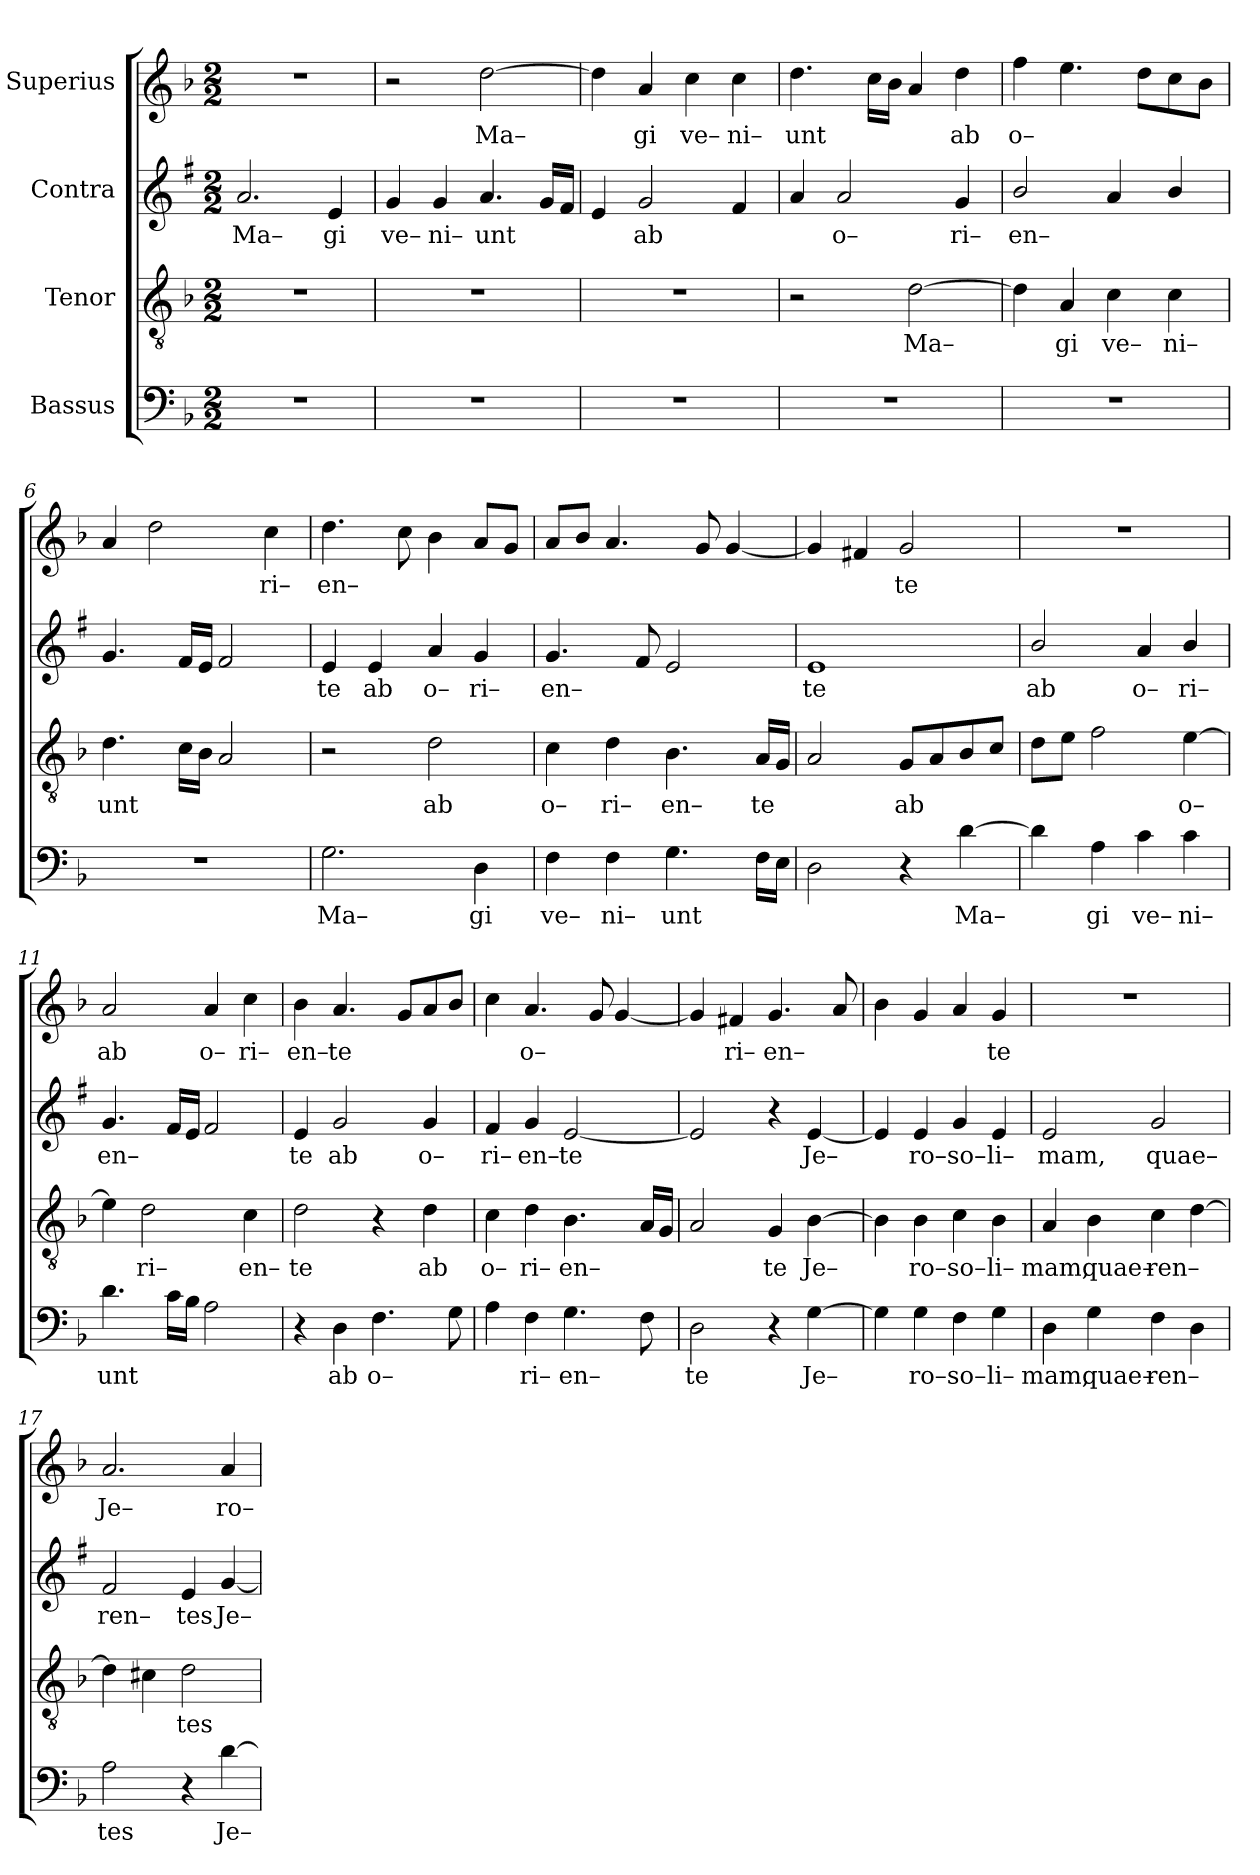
**kern	**text	**kern	**text	**kern	**text	**kern	**text
*part4	*part4	*part3	*part3	*part2	*part2	*part1	*part1
*staff4	*staff4	*staff3	*staff3	*staff2	*staff2	*staff1	*staff1
*I"Bassus	*	*I"Tenor	*	*I"Contra	*	*I"Superius	*
*clefF4	*	*clefGv2	*	*clefG2	*	*clefG2	*
*	*	*	*	*ITrd1c2	*	*	*
*k[b-]	*	*k[b-]	*	*k[b-]	*	*k[b-]	*
*F:	*	*F:	*	*F:	*	*F:	*
*M2/2	*	*M2/2	*	*M2/2	*	*M2/2	*
=1	=1	=1	=1	=1	=1	=1	=1
!	!	!	!	!	!LO:LY:b	!	!
1r	.	1r	.	2.g/	Ma–	1r	.
!	!	!	!	!	!LO:LY:b	!	!
.	.	.	.	4d/	gi	.	.
=2	=2	=2	=2	=2	=2	=2	=2
!	!	!	!	!	!LO:LY:b	!	!
1r	.	1r	.	4f/	ve–	2r	.
!	!	!	!	!	!LO:LY:b	!	!
.	.	.	.	4f/	ni–	.	.
!	!	!	!	!	!LO:LY:b	!	!LO:LY:b
.	.	.	.	4.g/	unt	[2dd\	Ma–
.	.	.	.	16f/LL	.	.	.
.	.	.	.	16e/JJ	.	.	.
=3	=3	=3	=3	=3	=3	=3	=3
1r	.	1r	.	4d/	.	4dd\]	.
!	!	!	!	!	!LO:LY:b	!	!LO:LY:b
.	.	.	.	2f/	ab	4a/	gi
!	!	!	!	!	!	!	!LO:LY:b
.	.	.	.	.	.	4cc\	ve–
!	!	!	!	!	!	!	!LO:LY:b
.	.	.	.	4e/	.	4cc\	ni–
=4	=4	=4	=4	=4	=4	=4	=4
!	!	!	!	!	!	!	!LO:LY:b
1r	.	2r	.	4g/	.	4.dd\	unt
!	!	!	!	!	!LO:LY:b	!	!
.	.	.	.	2g/	o–	.	.
.	.	.	.	.	.	16cc\LL	.
.	.	.	.	.	.	16b-\JJ	.
!	!	!	!LO:LY:b	!	!	!	!
.	.	[2d\	Ma–	.	.	4a/	.
!	!	!	!	!	!LO:LY:b	!	!LO:LY:b
.	.	.	.	4f/	ri–	4dd\	ab
=5	=5	=5	=5	=5	=5	=5	=5
!	!	!	!	!	!LO:LY:b	!	!LO:LY:b
1r	.	4d\]	.	2a/	en–	4ff\	o–
!	!	!	!LO:LY:b	!	!	!	!
.	.	4A/	gi	.	.	4.ee\	.
!	!	!	!LO:LY:b	!	!	!	!
.	.	4c\	ve–	4g/	.	.	.
.	.	.	.	.	.	8dd\L	.
!	!	!	!LO:LY:b	!	!	!	!
.	.	4c\	ni–	4a/	.	8cc\	.
.	.	.	.	.	.	8b-\J	.
=6	=6	=6	=6	=6	=6	=6	=6
!	!	!	!LO:LY:b	!	!	!	!
1r	.	4.d\	unt	4.f/	.	4a/	.
.	.	.	.	.	.	2dd\	.
.	.	16c\LL	.	16e/LL	.	.	.
.	.	16B-\JJ	.	16d/JJ	.	.	.
.	.	2A/	.	2e/	.	.	.
!	!	!	!	!	!	!	!LO:LY:b
.	.	.	.	.	.	4cc\	ri–
!!LO:LB:g=z
=7	=7	=7	=7	=7	=7	=7	=7
!	!LO:LY:b	!	!	!	!LO:LY:b	!	!LO:LY:b
2.G\	Ma–	2r	.	4d/	te	4.dd\	en–
!	!	!	!	!	!LO:LY:b	!	!
.	.	.	.	4d/	ab	.	.
.	.	.	.	.	.	8cc\	.
!	!	!	!LO:LY:b	!	!LO:LY:b	!	!
.	.	2d\	ab	4g/	o–	4b-\	.
!	!LO:LY:b	!	!	!	!LO:LY:b	!	!
4D\	gi	.	.	4f/	ri–	8a/L	.
.	.	.	.	.	.	8g/J	.
=8	=8	=8	=8	=8	=8	=8	=8
!	!LO:LY:b	!	!LO:LY:b	!	!LO:LY:b	!	!
4F\	ve–	4c\	o–	4.f/	en–	8a/L	.
.	.	.	.	.	.	8b-/J	.
!	!LO:LY:b	!	!LO:LY:b	!	!	!	!
4F\	ni–	4d\	ri–	.	.	4.a/	.
.	.	.	.	8e/	.	.	.
!	!LO:LY:b	!	!LO:LY:b	!	!	!	!
4.G\	unt	4.B-\	en–	2d/	.	.	.
.	.	.	.	.	.	8g/	.
.	.	.	.	.	.	[4g/	.
!	!	!	!LO:LY:b	!	!	!	!
16F\LL	.	16A/LL	te	.	.	.	.
16E\JJ	.	16G/JJ	.	.	.	.	.
=9	=9	=9	=9	=9	=9	=9	=9
!	!	!	!	!	!LO:LY:b	!	!
2D\	.	2A/	.	1d	te	4g/]	.
.	.	.	.	.	.	4f#i/	.
!	!	!	!LO:LY:b	!	!	!	!LO:LY:b
4r	.	8G/L	ab	.	.	2g/	te
.	.	8A/	.	.	.	.	.
!	!LO:LY:b	!	!	!	!	!	!
[4d\	Ma–	8B-/	.	.	.	.	.
.	.	8c/J	.	.	.	.	.
=10	=10	=10	=10	=10	=10	=10	=10
!	!	!	!	!	!LO:LY:b	!	!
4d\]	.	8d\L	.	2a/	ab	1r	.
.	.	8e\J	.	.	.	.	.
!	!LO:LY:b	!	!	!	!	!	!
4A\	gi	2f\	.	.	.	.	.
!	!LO:LY:b	!	!	!	!LO:LY:b	!	!
4c\	ve–	.	.	4g/	o–	.	.
!	!LO:LY:b	!	!LO:LY:b	!	!LO:LY:b	!	!
4c\	ni–	[4e\	o–	4a/	ri–	.	.
=11	=11	=11	=11	=11	=11	=11	=11
!	!LO:LY:b	!	!	!	!LO:LY:b	!	!LO:LY:b
4.d\	unt	4e\]	.	4.f/	en–	2a/	ab
!	!	!	!LO:LY:b	!	!	!	!
.	.	2d\	ri–	.	.	.	.
16c\LL	.	.	.	16e/LL	.	.	.
16B-\JJ	.	.	.	16d/JJ	.	.	.
!	!	!	!	!	!	!	!LO:LY:b
2A\	.	.	.	2e/	.	4a/	o–
!	!	!	!LO:LY:b	!	!	!	!LO:LY:b
.	.	4c\	en–	.	.	4cc\	ri–
=12	=12	=12	=12	=12	=12	=12	=12
!	!	!	!LO:LY:b	!	!LO:LY:b	!	!LO:LY:b
4r	.	2d\	te	4d/	te	4b-\	en–
!	!LO:LY:b	!	!	!	!LO:LY:b	!	!LO:LY:b
4D\	ab	.	.	2f/	ab	4.a/	te
!	!LO:LY:b	!	!	!	!	!	!
4.F\	o–	4r	.	.	.	.	.
.	.	.	.	.	.	8g/L	.
!	!	!	!LO:LY:b	!	!LO:LY:b	!	!
.	.	4d\	ab	4f/	o–	8a/	.
8G\	.	.	.	.	.	8b-/J	.
!!LO:LB:g=z
=13	=13	=13	=13	=13	=13	=13	=13
!	!	!	!LO:LY:b	!	!LO:LY:b	!	!
4A\	.	4c\	o–	4e/	ri–	4cc\	.
!	!LO:LY:b	!	!LO:LY:b	!	!LO:LY:b	!	!LO:LY:b
4F\	ri–	4d\	ri–	4f/	en–	4.a/	o–
!	!LO:LY:b	!	!LO:LY:b	!	!LO:LY:b	!	!
4.G\	en–	4.B-\	en–	[2d/	te	.	.
.	.	.	.	.	.	8g/	.
.	.	.	.	.	.	[4g/	.
8F\	.	16A/LL	.	.	.	.	.
.	.	16G/JJ	.	.	.	.	.
=14	=14	=14	=14	=14	=14	=14	=14
!	!LO:LY:b	!	!	!	!	!	!
2D\	te	2A/	.	2d/]	.	4g/]	.
!	!	!	!	!	!	!	!LO:LY:b
.	.	.	.	.	.	4f#i/	ri–
!	!	!	!LO:LY:b	!	!	!	!LO:LY:b
4r	.	4G/	te	4r	.	4.g/	en–
!	!LO:LY:b	!	!LO:LY:b	!	!LO:LY:b	!	!
[4G\	Je–	[4B-\	Je–	[4d/	Je–	.	.
.	.	.	.	.	.	8a/	.
=15	=15	=15	=15	=15	=15	=15	=15
4G\]	.	4B-\]	.	4d/]	.	4b-\	.
!	!LO:LY:b	!	!LO:LY:b	!	!LO:LY:b	!	!
4G\	ro–	4B-\	ro–	4d/	ro–	4g/	.
!	!LO:LY:b	!	!LO:LY:b	!	!LO:LY:b	!	!
4F\	so–	4c\	so–	4f/	so–	4a/	.
!	!LO:LY:b	!	!LO:LY:b	!	!LO:LY:b	!	!LO:LY:b
4G\	li–	4B-\	li–	4d/	li–	4g/	te
=16	=16	=16	=16	=16	=16	=16	=16
!	!LO:LY:b	!	!LO:LY:b	!	!LO:LY:b	!	!
4D\	mam,	4A/	mam,	2d/	mam,	1r	.
!	!LO:LY:b	!	!LO:LY:b	!	!	!	!
4G\	quae–	4B-\	quae–	.	.	.	.
!	!LO:LY:b	!	!LO:LY:b	!	!LO:LY:b	!	!
4F\	ren–	4c\	ren–	2f/	quae–	.	.
4D\	.	[4d\	.	.	.	.	.
=17	=17	=17	=17	=17	=17	=17	=17
!	!LO:LY:b	!	!	!	!LO:LY:b	!	!LO:LY:b
2A\	tes	4d\]	.	2e/	ren–	2.a/	Je–
.	.	4c#X\	.	.	.	.	.
!	!	!	!LO:LY:b	!	!LO:LY:b	!	!
4r	.	2d\	tes	4d/	tes	.	.
!	!LO:LY:b	!	!	!	!LO:LY:b	!	!LO:LY:b
[4d\	Je–	.	.	[4f/	Je–	4a/	ro–
=	=	=	=	=	=	=	=
*-	*-	*-	*-	*-	*-	*-	*-
